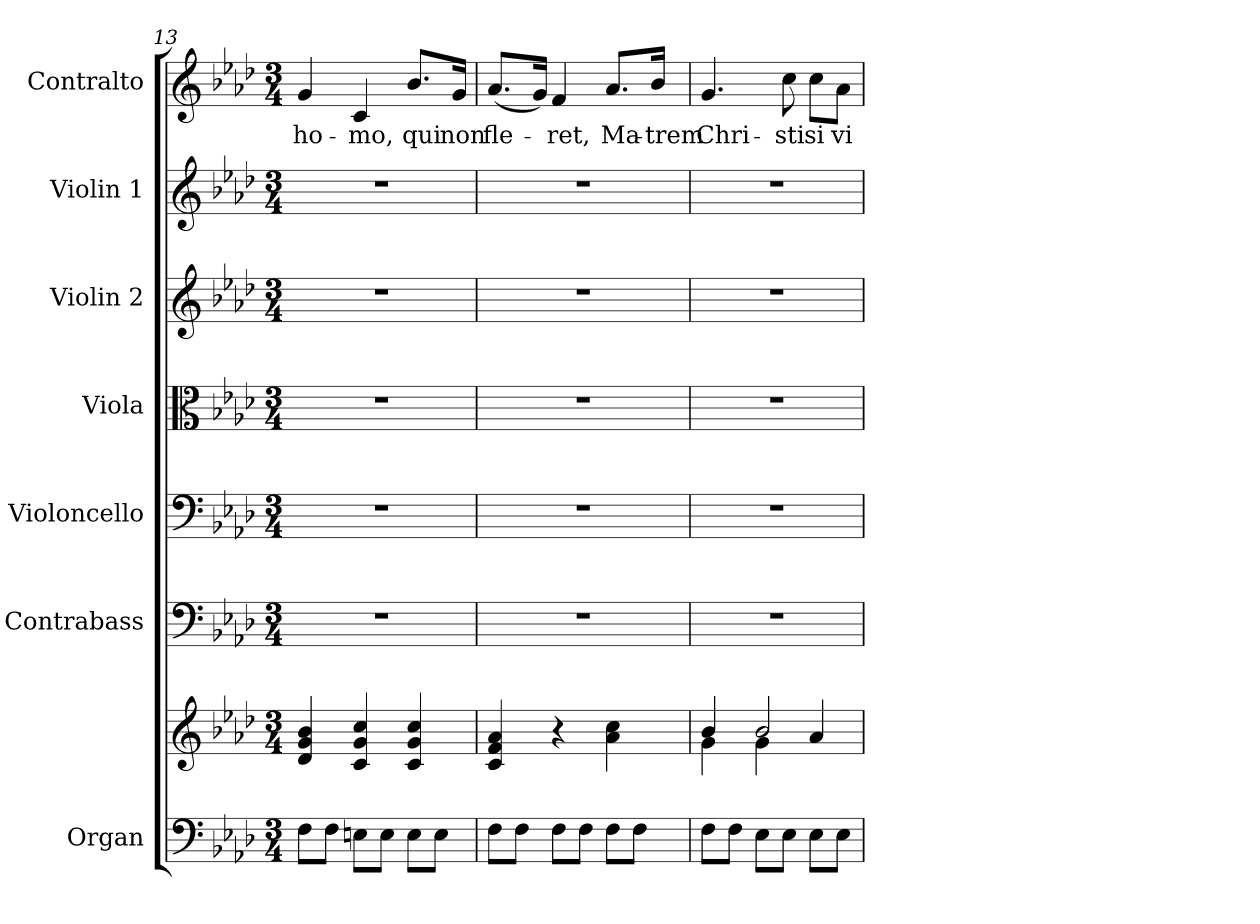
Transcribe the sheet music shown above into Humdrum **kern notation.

**kern	**kern	**kern	**kern	**kern	**kern	**kern	**kern	**text
*part7	*part7	*part6	*part5	*part4	*part3	*part2	*part1	*part1
*staff8	*staff7	*staff6	*staff5	*staff4	*staff3	*staff2	*staff1	*staff1
*I"Organ	*	*I"Contrabass	*I"Violoncello	*I"Viola	*I"Violin 2	*I"Violin 1	*I"Contralto	*
*I'Org.	*	*I'Cb.	*I'Vc.	*I'Vla.	*I'Vln. 2	*I'Vln. 1	*I'C.	*
*clefF4	*clefG2	*clefF4	*clefF4	*clefC3	*clefG2	*clefG2	*clefG2	*
*	*	*ITrd7c12	*	*	*	*	*	*
*k[b-e-a-d-]	*k[b-e-a-d-]	*k[b-e-a-d-]	*k[b-e-a-d-]	*k[b-e-a-d-]	*k[b-e-a-d-]	*k[b-e-a-d-]	*k[b-e-a-d-]	*
*f:	*f:	*f:	*f:	*f:	*f:	*f:	*f:	*
*M3/4	*M3/4	*M3/4	*M3/4	*M3/4	*M3/4	*M3/4	*M3/4	*
=13	=13	=13	=13	=13	=13	=13	=13	=13
!	!	!LO:N:vis=1	!LO:N:vis=1	!LO:N:vis=1	!LO:N:vis=1	!LO:N:vis=1	!	!
!	!	!	!	!	!	!	!	!LO:LY:b:color=#000000
8Fi\L	4d-i/ 4gi 4b-i	2.r	2.r	2.r	2.r	2.r	4gi/	ho-
8Fi\J	.	.	.	.	.	.	.	.
!	!	!	!	!	!	!	!	!LO:LY:b:color=#000000
8Eni\L	4ci/ 4gi 4cci	.	.	.	.	.	4ci/	-mo,
8Ei\J	.	.	.	.	.	.	.	.
!	!	!	!	!	!	!	!	!LO:LY:b:color=#000000
8Ei\L	4ci/ 4gi 4cci	.	.	.	.	.	8.b-i/L	qui
8Ei\J	.	.	.	.	.	.	.	.
!	!	!	!	!	!	!	!	!LO:LY:b:color=#000000
.	.	.	.	.	.	.	16gi/Jk	non
=14	=14	=14	=14	=14	=14	=14	=14	=14
!	!	!LO:N:vis=1	!LO:N:vis=1	!LO:N:vis=1	!LO:N:vis=1	!LO:N:vis=1	!	!
!	!	!	!	!	!	!	!	!LO:LY:b:color=#000000
8Fi\L	4ci/ 4fi 4a-i	2.r	2.r	2.r	2.r	2.r	(8.a-i/L	fle-
8Fi\J	.	.	.	.	.	.	.	.
.	.	.	.	.	.	.	16gi/Jk)	.
!	!	!	!	!	!	!	!	!LO:LY:b:color=#000000
8Fi\L	4r	.	.	.	.	.	4fi/	-ret,
8Fi\J	.	.	.	.	.	.	.	.
!	!	!	!	!	!	!	!	!LO:LY:b:color=#000000
8Fi\L	4a-i\ 4cci	.	.	.	.	.	8.a-i/L	Ma-
8Fi\J	.	.	.	.	.	.	.	.
!	!	!	!	!	!	!	!	!LO:LY:b:color=#000000
.	.	.	.	.	.	.	16b-i/Jk	-trem
=15	=15	=15	=15	=15	=15	=15	=15	=15
*	*^	*	*	*	*	*	*	*
!	!	!	!LO:N:vis=1	!LO:N:vis=1	!LO:N:vis=1	!LO:N:vis=1	!LO:N:vis=1	!	!
!	!	!	!	!	!	!	!	!	!LO:LY:b:color=#000000
8Fi\L	4gi\	4b-i/	2.r	2.r	2.r	2.r	2.r	4.gi/	Chri-
8Fi\J	.	.	.	.	.	.	.	.	.
8E-i\L	4gi\	2b-i/	.	.	.	.	.	.	.
!	!	!	!	!	!	!	!	!	!LO:LY:b:color=#000000
8E-i\J	.	.	.	.	.	.	.	8cci\	-sti
!	!	!	!	!	!	!	!	!	!LO:LY:b:color=#000000
8E-i\L	4a-i/	.	.	.	.	.	.	8cci\L	si
!	!	!	!	!	!	!	!	!	!LO:LY:b:color=#000000
8E-i\J	.	.	.	.	.	.	.	8a-i\J	vi-
*	*v	*v	*	*	*	*	*	*	*
=	=	=	=	=	=	=	=	=
*-	*-	*-	*-	*-	*-	*-	*-	*-
